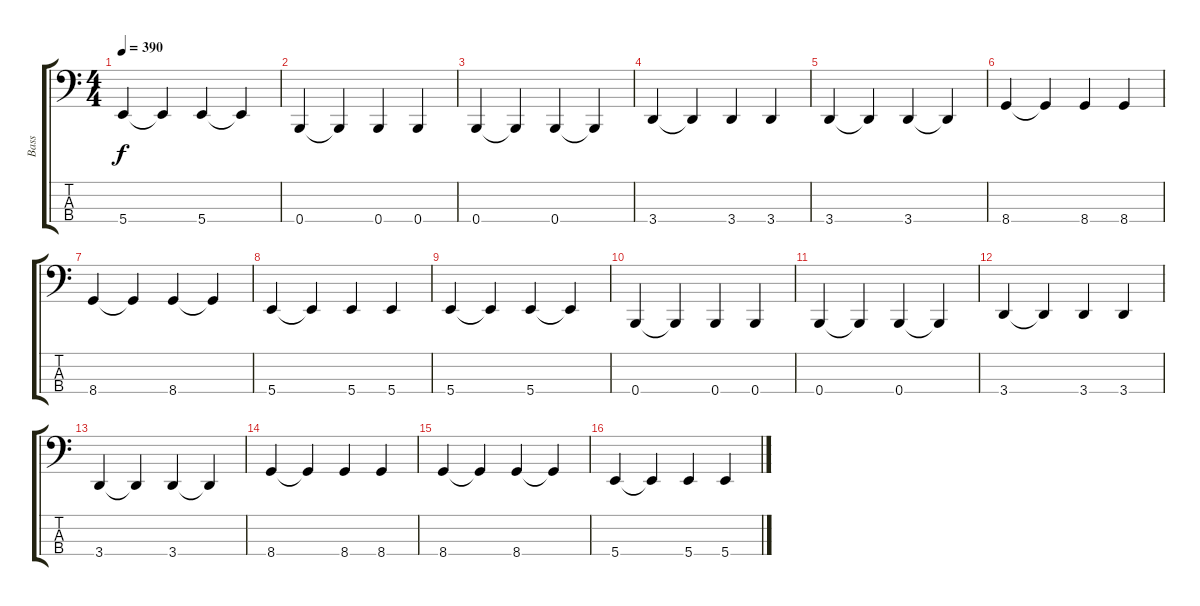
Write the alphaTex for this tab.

\track ("Bass" "Bass") {instrument electricbassfinger}
\staff {score tabs}
\tuning (E2 B1 Gb1 B0) {hide}
\ts (4 4)
\tempo 390
\clef f4
\ks c
5.4.4{dy f} 5.4{t}.4 5.4.4 5.4{t}.4 |
0.4.4 0.4{t}.4 0.4.4 0.4.4 |
0.4.4 0.4{t}.4 0.4.4 0.4{t}.4 |
3.4.4 3.4{t}.4 3.4.4 3.4.4 |
3.4.4 3.4{t}.4 3.4.4 3.4{t}.4 |
8.4.4 8.4{t}.4 8.4.4 8.4.4 |
8.4.4 8.4{t}.4 8.4.4 8.4{t}.4 |
5.4.4 5.4{t}.4 5.4.4 5.4.4 |
5.4.4 5.4{t}.4 5.4.4 5.4{t}.4 |
0.4.4 0.4{t}.4 0.4.4 0.4.4 |
0.4.4 0.4{t}.4 0.4.4 0.4{t}.4 |
3.4.4 3.4{t}.4 3.4.4 3.4.4 |
3.4.4 3.4{t}.4 3.4.4 3.4{t}.4 |
8.4.4 8.4{t}.4 8.4.4 8.4.4 |
8.4.4 8.4{t}.4 8.4.4 8.4{t}.4 |
5.4.4 5.4{t}.4 5.4.4 5.4.4
